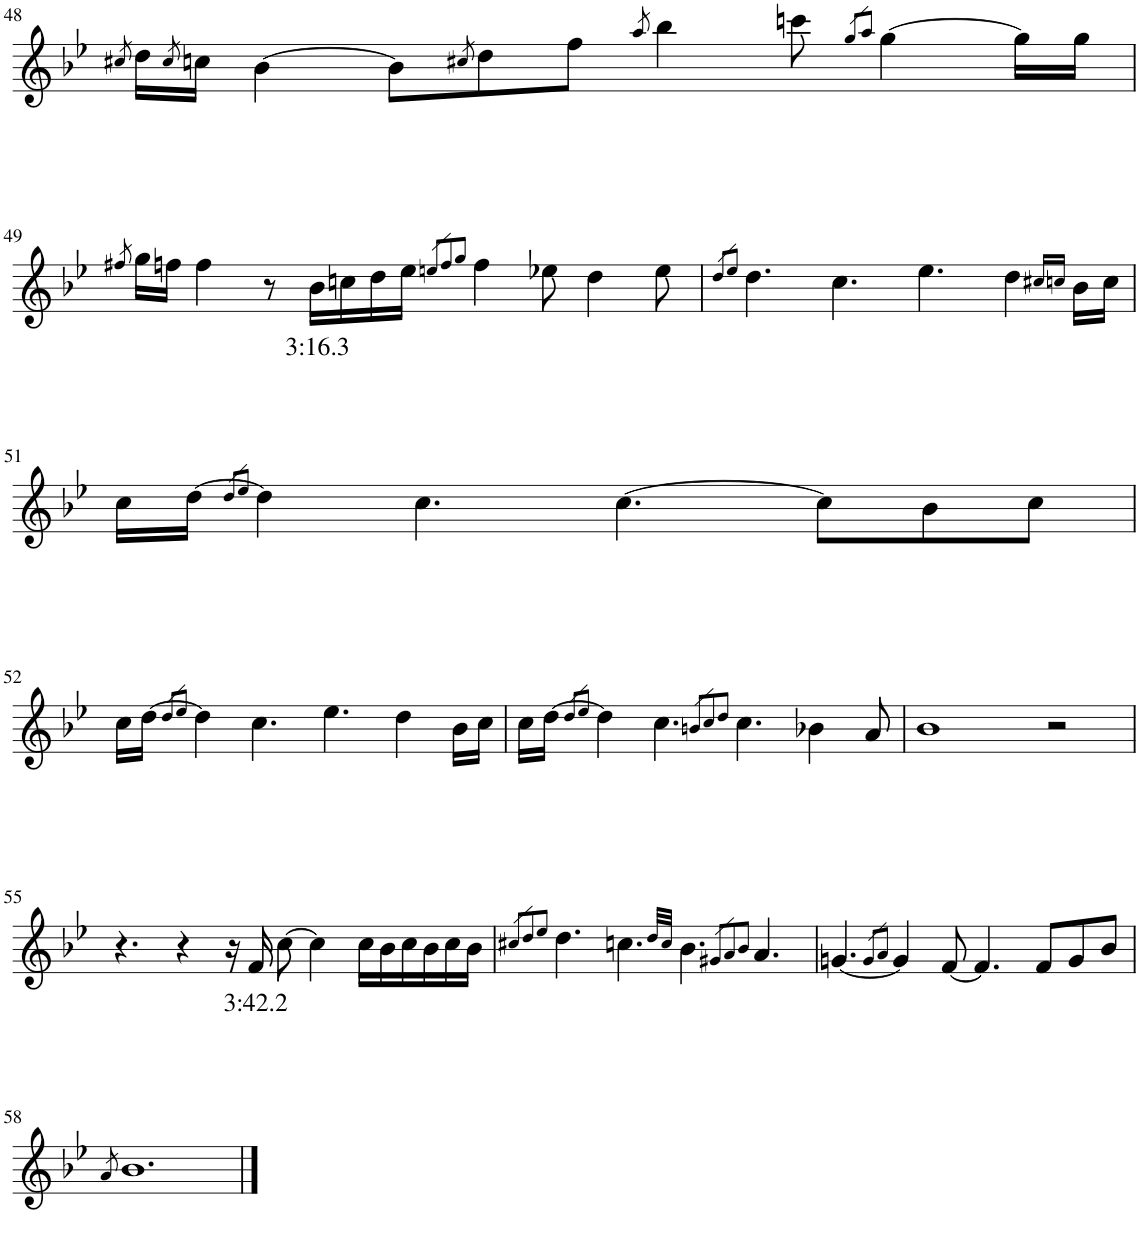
**kern	**text
*part1	*part1
*staff1	*staff1
*I"Piano	*
*I'Pno.	*
!!LO:PB:g=z
*clefG2	*
*k[b-e-]	*
*M12/8	*
=48	=48
8qcc#X/	.
16dd\LL	.
8qcc#/	.
16ccn\JJ	.
[4b-\	.
8b-\L]	.
8qcc#X/	.
8dd\	.
8ff\J	.
8qaa/	.
4bb-\	.
8cccn\	.
8qgg/L	.
8qaa/J	.
[4gg\	.
16gg\LL]	.
16gg\JJ	.
!!LO:LB:g=z
=49	=49
8qff#X/	.
16gg\LL	.
16ffn\JJ	.
4ff\	.
8r	.
!	!LO:LY:b
16b-\LL	3:16.3
16ccn\	.
16dd\	.
16ee-\JJ	.
8qeen/L	.
8qff/	.
8qgg/J	.
4ff\	.
8ee-X\	.
4dd\	.
8ee-\	.
=50	=50
8qdd/L	.
8qee-/J	.
4.dd\	.
4.cc\	.
4.ee-\	.
4dd\	.
16qcc#X/LL	.
16qccn/JJ	.
16b-\LL	.
16cc\JJ	.
!!LO:LB:g=z
=51	=51
16cc\LL	.
[16dd\JJ	.
8qdd/L	.
8qee-/J	.
4dd\]	.
4.cc\	.
[4.cc\	.
8cc\L]	.
8b-\	.
8cc\J	.
!!LO:LB:g=z
=52	=52
16cc\LL	.
[16dd\JJ	.
8qdd/L	.
8qee-/J	.
4dd\]	.
4.cc\	.
4.ee-\	.
4dd\	.
16b-\LL	.
16cc\JJ	.
=53	=53
16cc\LL	.
[16dd\JJ	.
8qdd/L	.
8qee-/J	.
4dd\]	.
4.cc\	.
8qbn/L	.
8qcc/	.
8qdd/J	.
4.cc\	.
4b-X\	.
8a/	.
=54	=54
1b-	.
2r	.
!!LO:LB:g=z
=55	=55
4.r	.
4r	.
16r	.
!	!LO:LY:b
16f/	3:42.2
[8cc\	.
4cc\]	.
16cc\LL	.
16b-\	.
16cc\	.
16b-\	.
16cc\	.
16b-\JJ	.
=56	=56
8qcc#X/L	.
8qdd/	.
8qee-/J	.
4.dd\	.
4.ccn\	.
32qdd/LLL	.
32qcc/JJJ	.
4.b-\	.
8qg#X/L	.
8qa/	.
8qb-/J	.
4.a/	.
=57	=57
[4.gn/	.
8qg/L	.
8qa/J	.
4g/]	.
[8f/	.
4.f/]	.
8f/L	.
8g/	.
8b-/J	.
!!LO:LB:g=z
=58	=58
8qa/	.
1.b-	.
==	==
*-	*-
